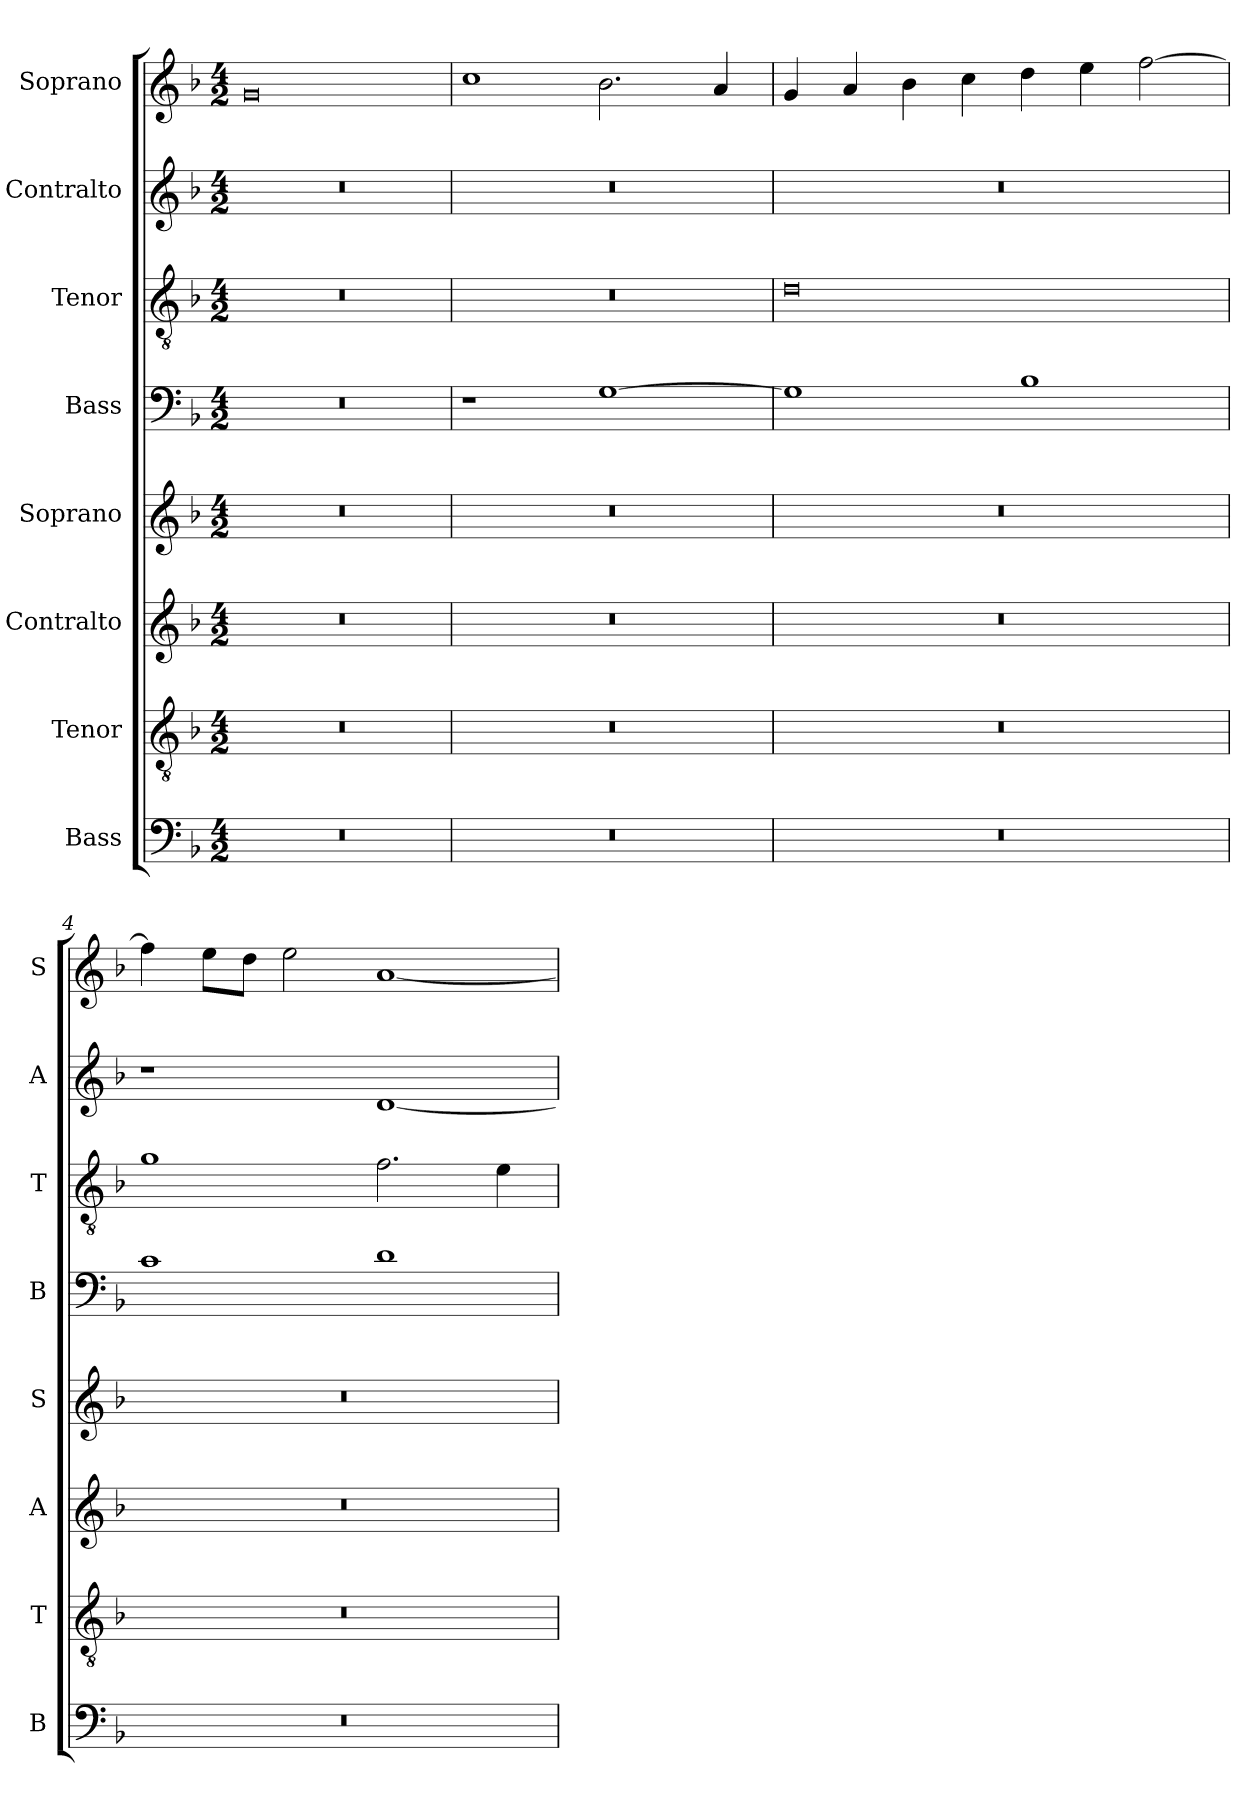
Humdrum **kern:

**kern	**kern	**kern	**kern	**kern	**kern	**kern	**kern
*part8	*part7	*part6	*part5	*part4	*part3	*part2	*part1
*staff8	*staff7	*staff6	*staff5	*staff4	*staff3	*staff2	*staff1
*I"Bass	*I"Tenor	*I"Contralto	*I"Soprano	*I"Bass	*I"Tenor	*I"Contralto	*I"Soprano
*I'B	*I'T	*I'A	*I'S	*I'B	*I'T	*I'A	*I'S
*clefF4	*clefGv2	*clefG2	*clefG2	*clefF4	*clefGv2	*clefG2	*clefG2
*k[b-]	*k[b-]	*k[b-]	*k[b-]	*k[b-]	*k[b-]	*k[b-]	*k[b-]
*G:dor	*G:dor	*G:dor	*G:dor	*G:dor	*G:dor	*G:dor	*G:dor
*M4/2	*M4/2	*M4/2	*M4/2	*M4/2	*M4/2	*M4/2	*M4/2
=1	=1	=1	=1	=1	=1	=1	=1
0r	0r	0r	0r	0r	0r	0r	0g
=2	=2	=2	=2	=2	=2	=2	=2
0r	0r	0r	0r	1r	0r	0r	1cc
.	.	.	.	[1G	.	.	2.b-
.	.	.	.	.	.	.	4a
=3	=3	=3	=3	=3	=3	=3	=3
0r	0r	0r	0r	1G]	0d	0r	4g
.	.	.	.	.	.	.	4a
.	.	.	.	.	.	.	4b-
.	.	.	.	.	.	.	4cc
.	.	.	.	1B-	.	.	4dd
.	.	.	.	.	.	.	4ee
.	.	.	.	.	.	.	[2ff
=4	=4	=4	=4	=4	=4	=4	=4
0r	0r	0r	0r	1c	1g	1r	4ff]
.	.	.	.	.	.	.	8ee\L
.	.	.	.	.	.	.	8dd\J
.	.	.	.	.	.	.	2ee
.	.	.	.	1d	2.f	[1d	[1a
.	.	.	.	.	4e	.	.
=	=	=	=	=	=	=	=
*-	*-	*-	*-	*-	*-	*-	*-
